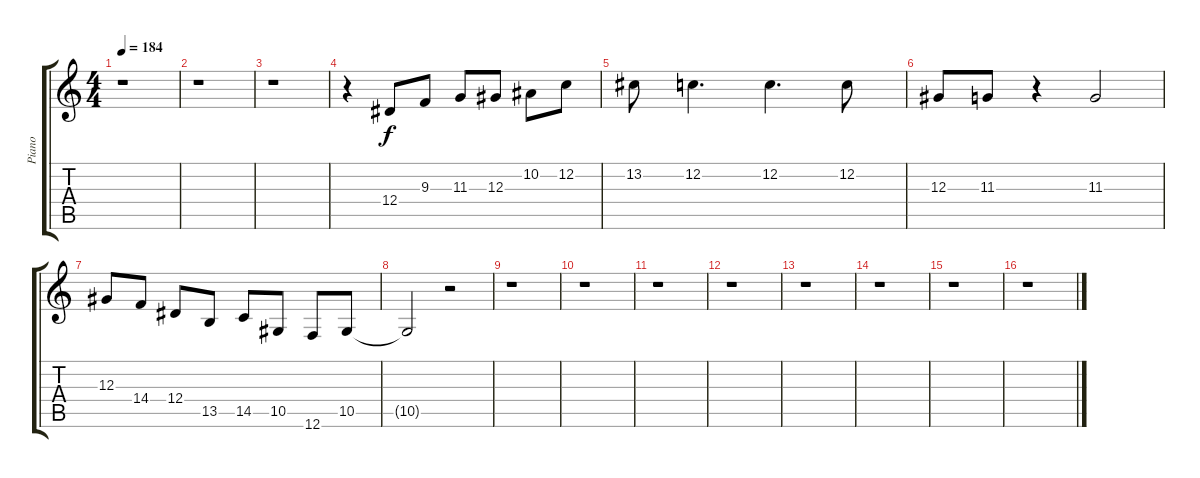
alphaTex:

\track ("Piano" "Piano") {instrument electricpiano1}
\staff {score tabs}
\tuning (F4 C4 Ab3 Eb3 Bb2 F2) {hide}
\ts (4 4)
\tempo 184
\clef g2
\ks c
r.1{dy f} |
r.1 |
r.1 |
r.4 12.4.8 9.3.8 11.3.8 12.3.8 10.2.8 12.2.8 |
13.2.8 12.2.4{d} 12.2.4{d} 12.2.8 |
12.3.8 11.3.8 r.4 11.3.2 |
12.3.8 14.4.8 12.4.8 13.5.8 14.5.8 10.5.8 12.6.8 10.5.8 |
10.5{t}.2 r.2 |
r.1 |
r.1 |
r.1 |
r.1 |
r.1 |
r.1 |
r.1 |
r.1
